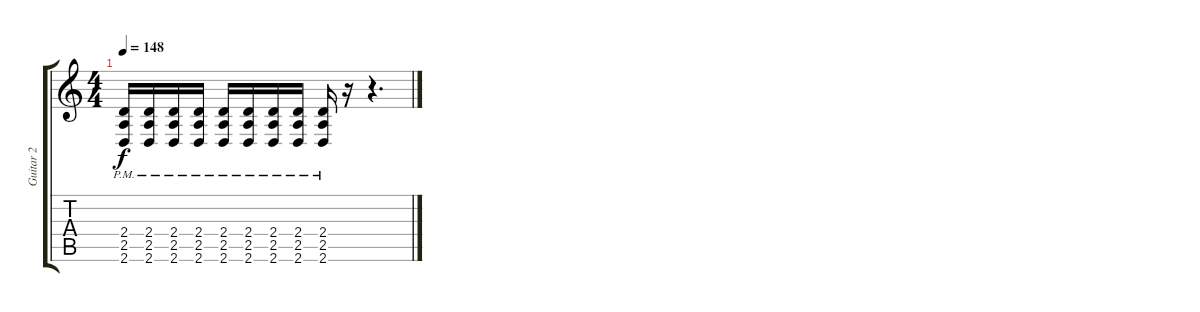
\track ("Guitar 2" "Guitar 2") {instrument distortionguitar}
\staff {score tabs}
\tuning (D4 A3 F3 C3 G2 C2) {hide}
\ts (4 4)
\tempo 148
\clef g2
\ks c
(2.4{pm} 2.5{pm} 2.6{pm}).16{dy f} (2.4{pm} 2.5{pm} 2.6{pm}).16 (2.4{pm} 2.5{pm} 2.6{pm}).16 (2.4{pm} 2.5{pm} 2.6{pm}).16 (2.4{pm} 2.5{pm} 2.6{pm}).16 (2.4{pm} 2.5{pm} 2.6{pm}).16 (2.4{pm} 2.5{pm} 2.6{pm}).16 (2.4{pm} 2.5{pm} 2.6{pm}).16 (2.4{pm} 2.5{pm} 2.6{pm}).16 r.16 r.4{d}
